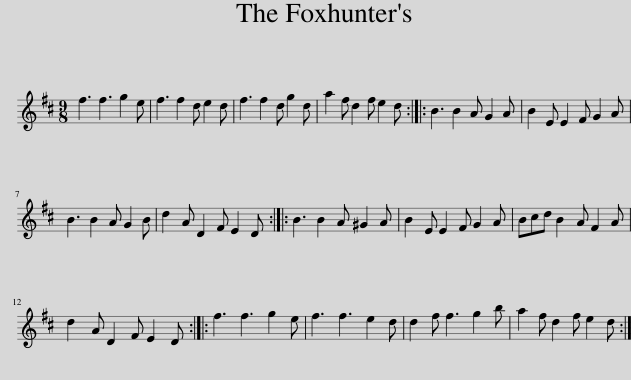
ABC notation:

X:1
L:1/8
M:9/8
I:linebreak $
K:D
V:1 treble
V:1
 f3 f3 g2 e | f3 f2 d e2 d | f3 f2 d g2 d | a2 f d2 f e2 d :: B3 B2 A G2 A | %5
 B2 E E2 F G2 A |$ B3 B2 A G2 B | d2 A D2 F E2 D :: B3 B2 A ^G2 A | B2 E E2 F G2 A | %10
 Bcd B2 A F2 A |$ d2 A D2 F E2 D :: f3 f3 g2 e | f3 f3 e2 d | d2 f f3 g2 b | %15
 a2 f d2 f e2 d :| %16
